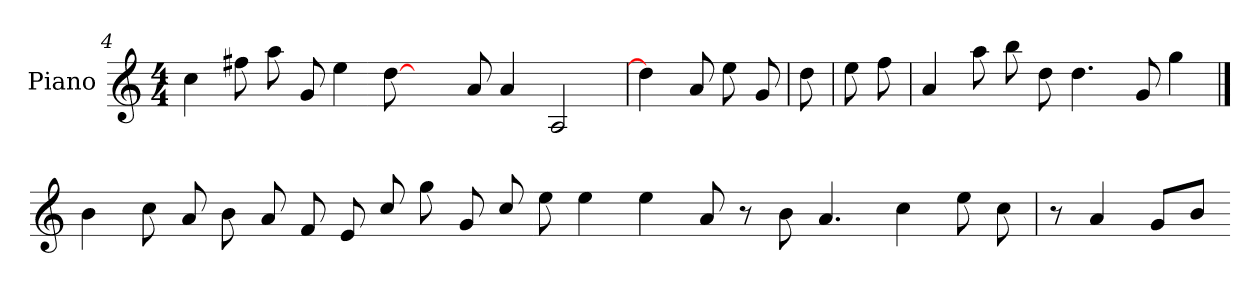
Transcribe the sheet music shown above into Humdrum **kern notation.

**kern
*part1
*staff1
*I"Piano
*I'Pno
*clefG2
*k[]
*M4/4
=4
4cc\
8ff#X\
8aa\
8g/
4ee\
[8dd\
4ryy
8a/
4a/
2A/
=3
4dd\]
8a/
8ee\
8g/
=5
8dd\
=6
8ee\
8ff\
=8
4a/
8aa\
8bb\
8dd\
4.dd\
8g/
4gg\
==1
4b\
8cc\
8a/
8b\
8a/
8f/
8e/
8cc/
8gg\
8g/
8cc/
8ee\
4ee\
4ee\
8a/
8r
8b\
4.a/
4cc\
8ee\
8cc\
=7
8r
4a/
8g/L
8b\J
=-
*-
